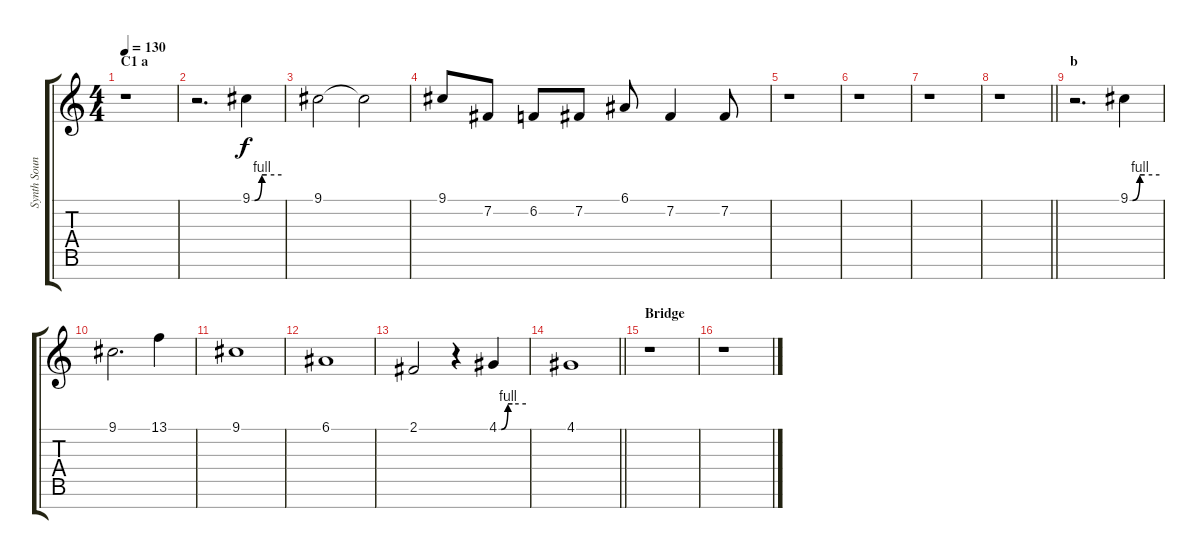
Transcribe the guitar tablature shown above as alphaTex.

\track ("Synth Sound" "Synth Soun") {instrument lead1square}
\staff {score tabs}
\tuning (E4 B3 G3 D3 A2 E2 B1) {hide}
\ts (4 4)
\section ("" "C1 a")
\tempo 130
\clef g2
\ks c
r.1{dy mf volume 15 instrument recorder} |
r.2{d} 9.1{be (custom 0 0 5 0 20 4 30 4 60 4)}.4{dy f} |
9.1.2{volume 12} 9.1{t}.2 |
9.1.8 7.2.8 6.2.8 7.2.8 6.1.8 7.2.4 7.2.8 |
r.1 |
r.1 |
r.1 |
\barLineRight lightlight
r.1 |
\section ("" "b")
r.2{d} 9.1{be (custom 0 0 5 0 20 4 30 4 60 4)}.4 |
9.1.2{d} 13.1.4 |
9.1.1 |
6.1.1 |
2.1.2 r.4 4.1{be (custom 0 0 5 0 20 4 30 4 60 4)}.4 |
\barLineRight lightlight
4.1.1{volume 5} |
\section ("" "Bridge")
r.1 |
r.1
